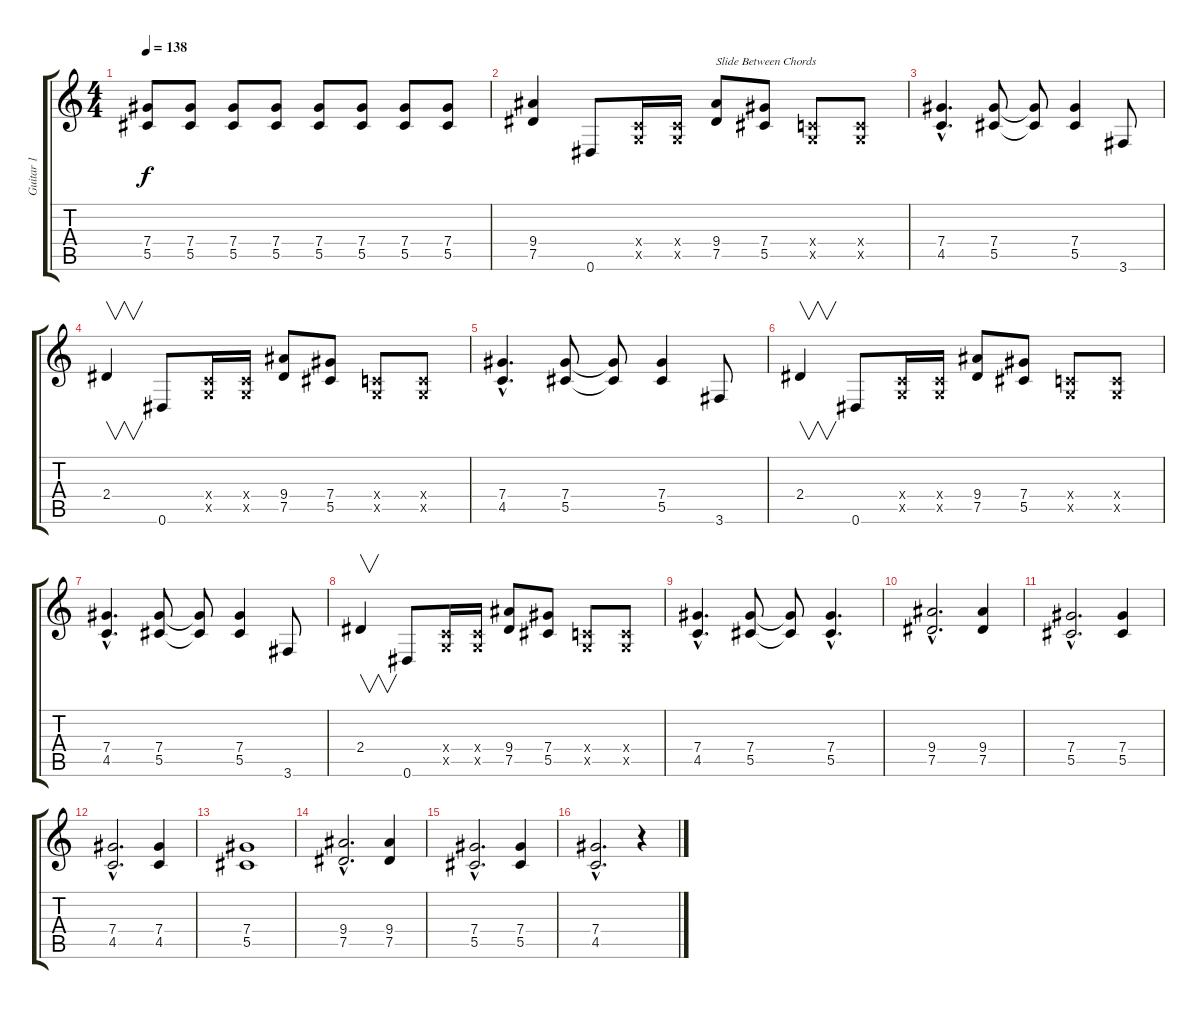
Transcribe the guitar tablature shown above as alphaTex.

\track ("Guitar 1" "Guitar 1") {instrument distortionguitar}
\staff {score tabs}
\tuning (Eb4 Bb3 Gb3 Db3 Ab2 Eb2) {hide}
\ts (4 4)
\tempo 138
\clef g2
\ks c
(7.4{t} 5.5{t}).8{dy f} (7.4 5.5).8 (7.4 5.5).8 (7.4 5.5).8 (7.4 5.5).8 (7.4 5.5).8 (7.4 5.5).8 (7.4 5.5).8 |
(9.4 7.5).4 0.6.8 (-1.4{x} -1.5{x}).16 (-1.4{x} -1.5{x}).16 (9.4 7.5).8{txt "Slide Between Chords"} (7.4 5.5).8 (-1.4{x} -1.5{x}).8 (-1.4{x} -1.5{x}).8 |
(7.4{hac} 4.5{hac}).4{d} (7.4 5.5).8 (7.4{t} 5.5{t}).8 (7.4 5.5).4 3.6.8 |
2.4.4{v} 0.6.8 (-1.4{x} -1.5{x}).16 (-1.4{x} -1.5{x}).16 (9.4 7.5).8 (7.4 5.5).8 (-1.4{x} -1.5{x}).8 (-1.4{x} -1.5{x}).8 |
(7.4{hac} 4.5{hac}).4{d} (7.4 5.5).8 (7.4{t} 5.5{t}).8 (7.4 5.5).4 3.6.8 |
2.4.4{v} 0.6.8 (-1.4{x} -1.5{x}).16 (-1.4{x} -1.5{x}).16 (9.4 7.5).8 (7.4 5.5).8 (-1.4{x} -1.5{x}).8 (-1.4{x} -1.5{x}).8 |
(7.4{hac} 4.5{hac}).4{d} (7.4 5.5).8 (7.4{t} 5.5{t}).8 (7.4 5.5).4 3.6.8 |
2.4.4{v} 0.6.8 (-1.4{x} -1.5{x}).16 (-1.4{x} -1.5{x}).16 (9.4 7.5).8 (7.4 5.5).8 (-1.4{x} -1.5{x}).8 (-1.4{x} -1.5{x}).8 |
(7.4{hac} 4.5{hac}).4{d} (7.4 5.5).8 (7.4{t} 5.5{t}).8 (7.4{hac} 5.5{hac}).4{d} |
(9.4{hac} 7.5{hac}).2{d} (9.4 7.5).4 |
(7.4{hac} 5.5{hac}).2{d} (7.4 5.5).4 |
(7.4{hac} 4.5{hac}).2{d} (7.4 4.5).4 |
(7.4 5.5).1 |
(9.4{hac} 7.5{hac}).2{d} (9.4 7.5).4 |
(7.4{hac} 5.5{hac}).2{d} (7.4 5.5).4 |
(7.4{hac} 4.5{hac}).2{d} r.4
